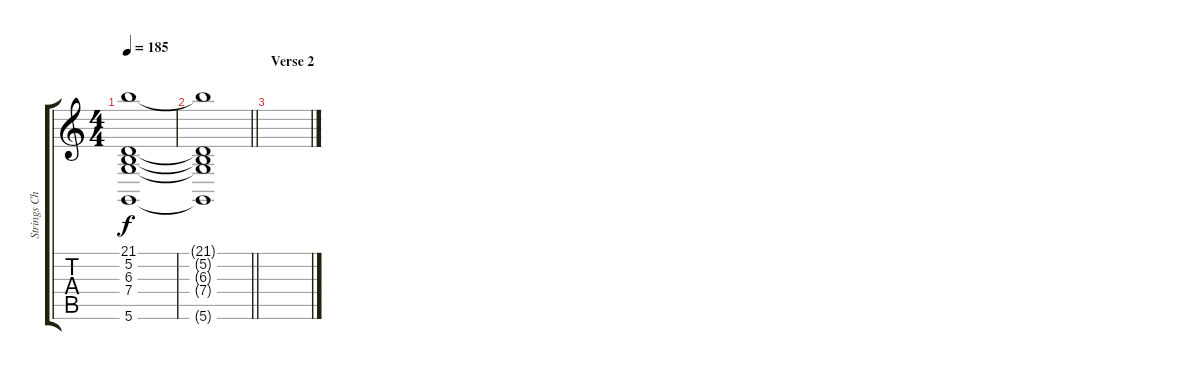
\track ("Strings Chords" "Strings Ch") {instrument stringensemble1}
\staff {score tabs}
\tuning (D4 A3 F3 C3 G2 D2) {hide}
\ts (4 4)
\tempo 185
\clef g2
\ks c
(21.1 5.2{t} 6.3 7.4{t} 5.6{t}).1{dy f} |
\barLineRight lightlight
(21.1{t} 5.2{t} 6.3{t} 7.4{t} 5.6{t}).1 |
\section ("" "Verse 2")
